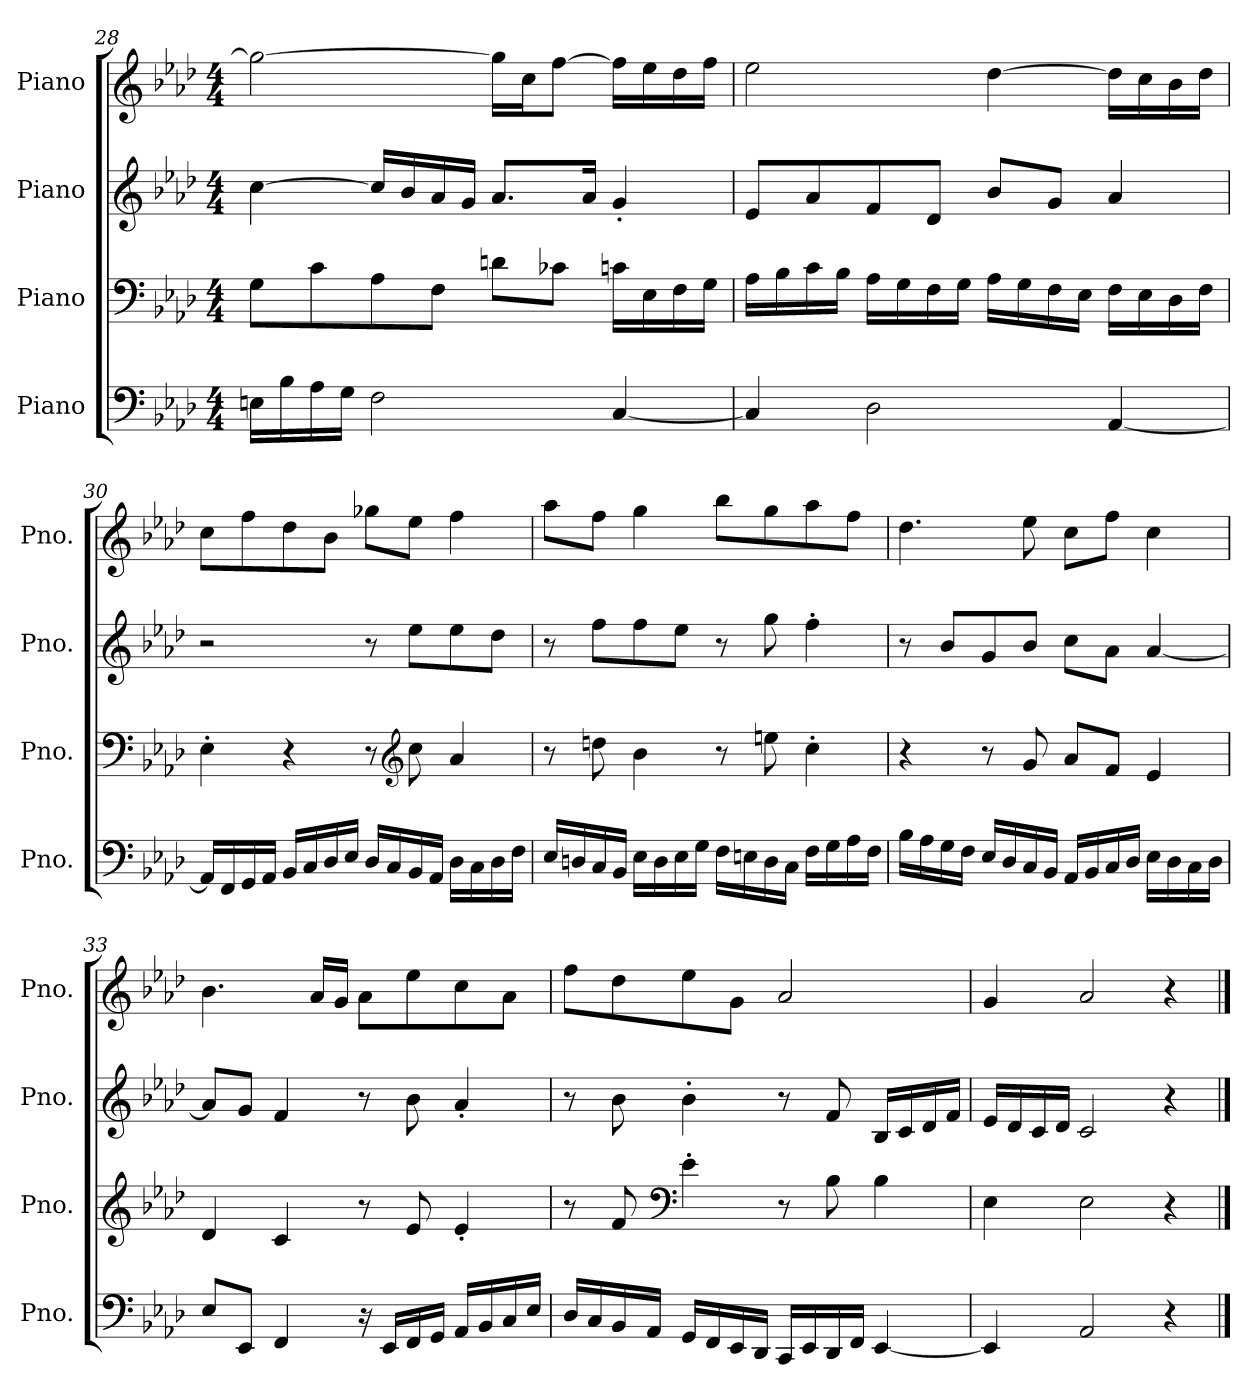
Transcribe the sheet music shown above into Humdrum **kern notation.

**kern	**kern	**kern	**kern
*part4	*part3	*part2	*part1
*staff4	*staff3	*staff2	*staff1
*I"Piano	*I"Piano	*I"Piano	*I"Piano
*I'Pno.	*I'Pno.	*I'Pno.	*I'Pno.
!!LO:LB:g=z
*clefF4	*clefF4	*clefG2	*clefG2
*k[b-e-a-d-]	*k[b-e-a-d-]	*k[b-e-a-d-]	*k[b-e-a-d-]
*M4/4	*M4/4	*M4/4	*M4/4
=28	=28	=28	=28
16Eni\LL	8Gj\L	[4ccZ\	2ggV\_
16B-i\	.	.	.
16A-i\	8cj\	.	.
16Gi\JJ	.	.	.
2Fi\	8A-j\	16ccZ/LL]	.
.	.	16b-Z/	.
.	8Fj\J	16a-Z/	.
.	.	16gZ/JJ	.
.	8dnj\L	8.a-Z/L	16ggV\LL]
.	.	.	16ccV\J
.	8c-Xj\J	.	[8ffV\J
.	.	16a-Z/Jk	.
[4Ci/	16cnj\LL	4g'Z/	16ffV\LL]
.	16E-j\	.	16ee-V\
.	16Fj\	.	16dd-V\
.	16Gj\JJ	.	16ffV\JJ
=29	=29	=29	=29
4Ci/]	16A-j\LL	8e-Z/L	2ee-V\
.	16B-j\	.	.
.	16cj\	8a-Z/	.
.	16B-j\JJ	.	.
2D-i\	16A-j\LL	8fZ/	.
.	16Gj\	.	.
.	16Fj\	8d-Z/J	.
.	16Gj\JJ	.	.
.	16A-j\LL	8b-Z/L	[4dd-V\
.	16Gj\	.	.
.	16Fj\	8gZ/J	.
.	16E-j\JJ	.	.
[4AA-i/	16Fj\LL	4a-Z/	16dd-V\LL]
.	16E-j\	.	16ccV\
.	16D-j\	.	16b-V\
.	16Fj\JJ	.	16dd-V\JJ
!!LO:LB:g=z
=30	=30	=30	=30
16AA-i/LL]	4E-'j\	2r	8ccV\L
16FFi/	.	.	.
16GGi/	.	.	8ffV\
16AA-i/JJ	.	.	.
16BB-i/LL	4r	.	8dd-V\
16Ci/	.	.	.
16D-i/	.	.	8b-V\J
16E-i/JJ	.	.	.
16D-i/LL	8r	8r	8gg-XV\L
16Ci/	.	.	.
*	*clefG2	*	*
16BB-i/	8ccj\	8ee-Z\L	8ee-V\J
16AA-i/JJ	.	.	.
16D-i\LL	4a-j/	8ee-Z\	4ffV\
16Ci\	.	.	.
16D-i\	.	8dd-Z\J	.
16Fi\JJ	.	.	.
=31	=31	=31	=31
16E-i/LL	8r	8r	8aa-V\L
16Dni/	.	.	.
16Ci/	8ddnj\	8ffZ\L	8ffV\J
16BB-i/JJ	.	.	.
16E-i\LL	4b-j\	8ffZ\	4ggV\
16Di\	.	.	.
16E-i\	.	8ee-Z\J	.
16Gi\JJ	.	.	.
16Fi\LL	8r	8r	8bb-V\L
16Eni\	.	.	.
16Di\	8eenj\	8ggZ\	8ggV\
16Ci\JJ	.	.	.
16Fi\LL	4cc'j\	4ff'Z\	8aa-V\
16Gi\	.	.	.
16A-i\	.	.	8ffV\J
16Fi\JJ	.	.	.
!!LO:PB:g=z
=32	=32	=32	=32
16B-i\LL	4r	8r	4.dd-V\
16A-i\	.	.	.
16Gi\	.	8b-Z/L	.
16Fi\JJ	.	.	.
16E-i/LL	8r	8gZ/	.
16D-i/	.	.	.
16Ci/	8gj/	8b-Z/J	8ee-V\
16BB-i/JJ	.	.	.
16AA-i/LL	8a-j/L	8ccZ\L	8ccV\L
16BB-i/	.	.	.
16Ci/	8fj/J	8a-Z\J	8ffV\J
16D-i/JJ	.	.	.
16E-i\LL	4e-j/	[4a-Z/	4ccV\
16D-i\	.	.	.
16Ci\	.	.	.
16D-i\JJ	.	.	.
=33	=33	=33	=33
8E-i/L	4d-j/	8a-Z/L]	4.b-V\
8EE-i/J	.	8gZ/J	.
4FFi/	4cj/	4fZ/	.
.	.	.	16a-V/LL
.	.	.	16gV/JJ
16r	8r	8r	8a-V\L
16EE-i/LL	.	.	.
16FFi/	8e-j/	8b-Z\	8ee-V\
16GGi/JJ	.	.	.
16AA-i/LL	4e-'j/	4a-'Z/	8ccV\
16BB-i/	.	.	.
16Ci/	.	.	8a-V\J
16E-i/JJ	.	.	.
!!LO:LB:g=z
=34	=34	=34	=34
16D-i/LL	8r	8r	8ffV\L
16Ci/	.	.	.
16BB-i/	8fj/	8b-Z\	8dd-V\
16AA-i/JJ	.	.	.
*	*clefF4	*	*
16GGi/LL	4e-'j\	4b-'Z\	8ee-V\
16FFi/	.	.	.
16EE-i/	.	.	8gV\J
16DD-i/JJ	.	.	.
16CCi/LL	8r	8r	2a-V/
16EE-i/	.	.	.
16DD-i/	8B-j\	8fZ/	.
16FFi/JJ	.	.	.
[4EE-i/	4B-j\	16B-Z/LL	.
.	.	16cZ/	.
.	.	16d-Z/	.
.	.	16fZ/JJ	.
=35	=35	=35	=35
4EE-i/]	4E-j\	16e-Z/LL	4gV/
.	.	16d-Z/	.
.	.	16cZ/	.
.	.	16d-Z/JJ	.
2AA-i/	2E-j\	2cZ/	2a-V/
4r	4r	4r	4r
==	==	==	==
*-	*-	*-	*-
